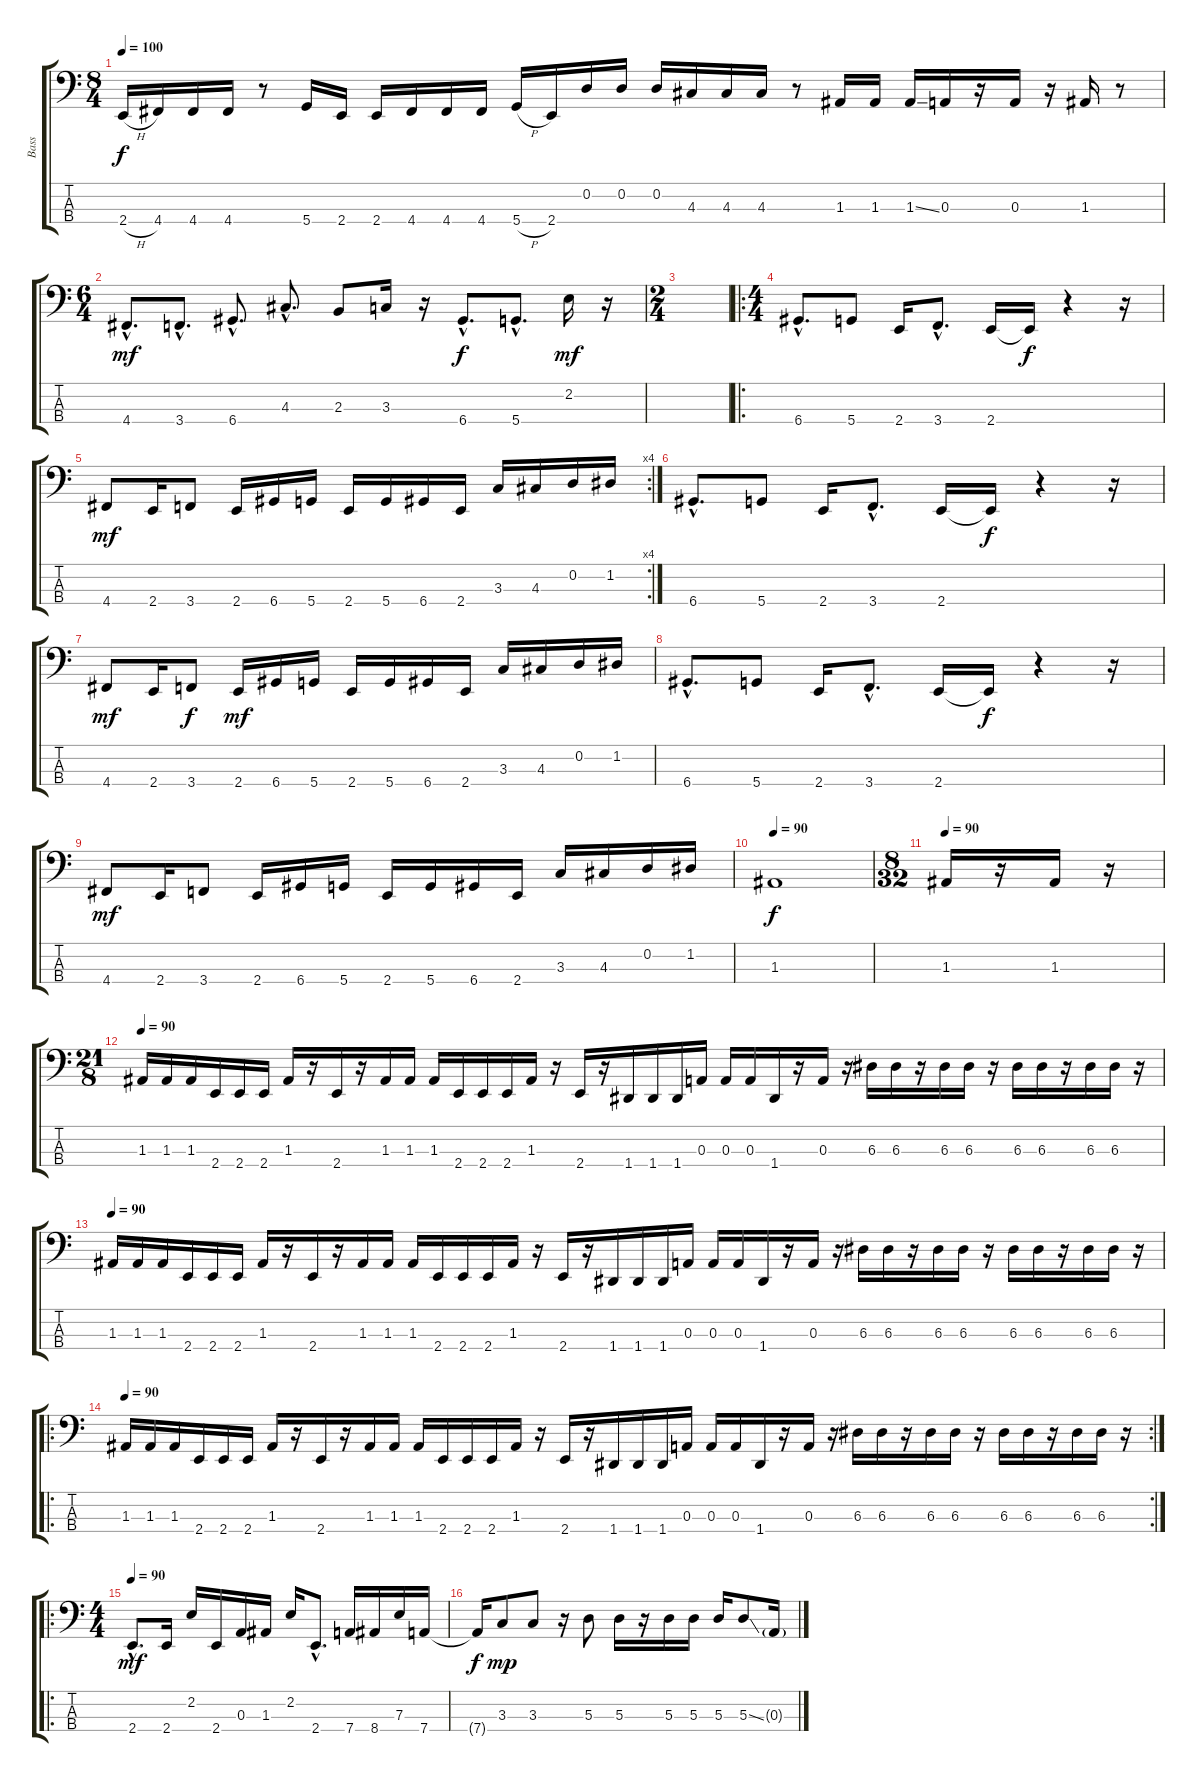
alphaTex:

\track ("Bass" "Bass") {instrument electricbassfinger}
\staff {score tabs}
\tuning (G2 D2 A1 D1) {hide}
\ts (8 4)
\tempo 100
\clef f4
\ks c
2.4{h}.16{dy f} 4.4.16 4.4.16 4.4.16 r.8 5.4.16 2.4.16 2.4.16 4.4.16 4.4.16 4.4.16 5.4{h}.16 2.4.16 0.2.16 0.2.16 0.2.16 4.3.16 4.3.16 4.3.16 r.8 1.3.16 1.3.16 1.3{ss}.16 0.3.16 r.16 0.3.16 r.16 1.3.16 r.8 |
\ts (6 4)
4.4{hac}.8{d dy mf} 3.4{hac}.8{d} 6.4{hac}.8{d} 4.3{hac}.8{d} 2.3.8 3.3.16 r.16 6.4{hac}.8{d dy f} 5.4{hac}.8{d} 2.2.16{dy mf} r.16 |
\ts (2 4)
|
\ro
\ts (4 4)
6.4{hac}.8{d} 5.4.8 2.4.16 3.4{hac}.8{d} 2.4.16 2.4{t}.16{dy f} r.4 r.16 |
\rc 4
4.4.8{dy mf} 2.4.16 3.4.8 2.4.16 6.4.16 5.4.16 2.4.16 5.4.16 6.4.16 2.4.16 3.3.16 4.3.16 0.2.16 1.2.16 |
6.4{hac}.8{d} 5.4.8 2.4.16 3.4{hac}.8{d} 2.4.16 2.4{t}.16{dy f} r.4 r.16 |
4.4.8{dy mf} 2.4.16 3.4.8{dy f} 2.4.16{dy mf} 6.4.16 5.4.16 2.4.16 5.4.16 6.4.16 2.4.16 3.3.16 4.3.16 0.2.16 1.2.16 |
6.4{hac}.8{d} 5.4.8 2.4.16 3.4{hac}.8{d} 2.4.16 2.4{t}.16{dy f} r.4 r.16 |
4.4.8{dy mf} 2.4.16 3.4.8 2.4.16 6.4.16 5.4.16 2.4.16 5.4.16 6.4.16 2.4.16 3.3.16 4.3.16 0.2.16 1.2.16 |
\tempo 90
1.3.1{dy f} |
\ts (8 32)
\tempo 90
1.3.16 r.16 1.3.16 r.16 |
\ts (21 8)
\tempo 90
1.3.16{volume 11} 1.3.16 1.3.16 2.4.16 2.4.16 2.4.16 1.3.16 r.16 2.4.16 r.16 1.3.16 1.3.16 1.3.16 2.4.16 2.4.16 2.4.16 1.3.16 r.16 2.4.16 r.16 1.4.16 1.4.16 1.4.16 0.3.16 0.3.16 0.3.16 1.4.16 r.16 0.3.16 r.16 6.3.16 6.3.16 r.16 6.3.16 6.3.16 r.16 6.3.16 6.3.16 r.16 6.3.16 6.3.16 r.16 |
\tempo 90
1.3.16 1.3.16 1.3.16 2.4.16 2.4.16 2.4.16 1.3.16 r.16 2.4.16 r.16 1.3.16 1.3.16 1.3.16 2.4.16 2.4.16 2.4.16 1.3.16 r.16 2.4.16 r.16 1.4.16 1.4.16 1.4.16 0.3.16 0.3.16 0.3.16 1.4.16 r.16 0.3.16 r.16 6.3.16 6.3.16 r.16 6.3.16 6.3.16 r.16 6.3.16 6.3.16 r.16 6.3.16 6.3.16 r.16 |
\ro
\rc 2
\tempo 90
1.3.16 1.3.16 1.3.16 2.4.16 2.4.16 2.4.16 1.3.16 r.16 2.4.16 r.16 1.3.16 1.3.16 1.3.16 2.4.16 2.4.16 2.4.16 1.3.16 r.16 2.4.16 r.16 1.4.16 1.4.16 1.4.16 0.3.16 0.3.16 0.3.16 1.4.16 r.16 0.3.16 r.16 6.3.16 6.3.16 r.16 6.3.16 6.3.16 r.16 6.3.16 6.3.16 r.16 6.3.16 6.3.16 r.16 |
\ro
\ts (4 4)
\tempo 90
2.4{hac}.8{d dy mf volume 12} 2.4.16 2.2.16 2.4.16 0.3.16 1.3.16 2.2.16 2.4{hac}.8{d} 7.4.16 8.4.16 7.3.16 7.4.16 |
7.4{t}.16{dy f} 3.3.8{dy mp} 3.3.8 r.16 5.3.8 5.3.16 r.16 5.3.16 5.3.16 5.3.16 5.3{ss}.8 0.3{g}.16
